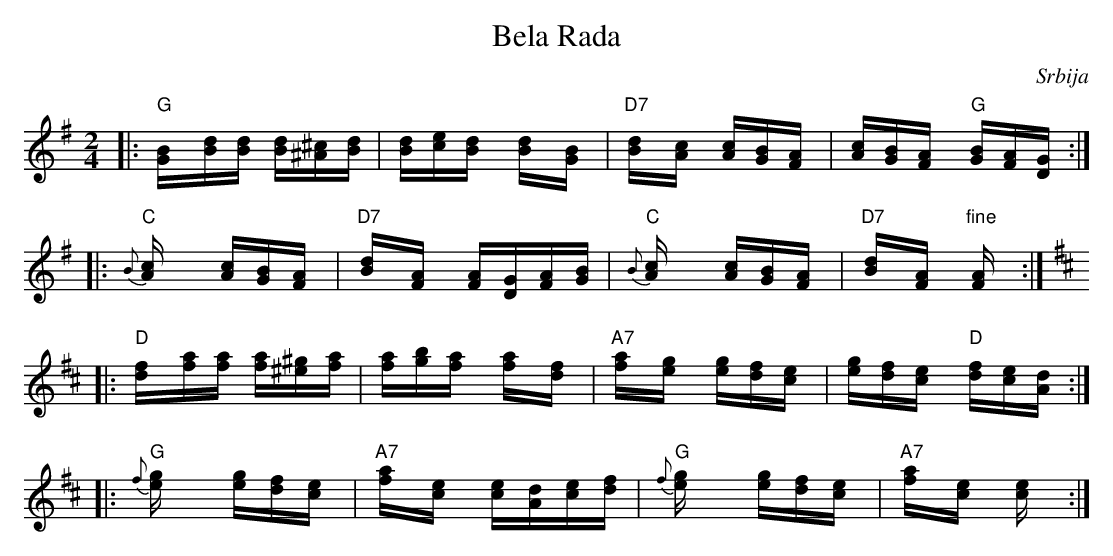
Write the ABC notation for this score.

X:1
T:Bela Rada
O:Srbija
M:2/4
L:1/16
K:G
|: "G"[B2G][dB][dB] [dB][^c^A][dB] | [dB][ec][d2B] [d2B][B2G] \
| "D7"[d2B][c2A] [cA][BG][A2F] | [cA][BG][A2F] "G"[BG][AF][G2D] :|
|: "C"{B}[c4A] [cA][BG][A2F] | "D7"[d2B][A2F] [AF][GD][AF][BG] \
|  "C"{B}[c4A] [cA][BG][A2F] | "D7"[d2B][A2F] "fine"[A4F] :|
K:D
|: "D"[f2d][af][af] [af][^g^e][af] | [af][bg][a2f] [a2f][f2d] \
| "A7"[a2f][g2e] [ge][fd][e2c] | [ge][fd][e2c] "D"[fd][ec][d2A] :|
|: "G"{f}[g4e] [ge][fd][e2c] | "A7"[a2f][e2c] [ec][dA][ec][fd] \
|  "G"{f}[g4e] [ge][fd][e2c] | "A7"[a2f][e2c] [e4c] :|
